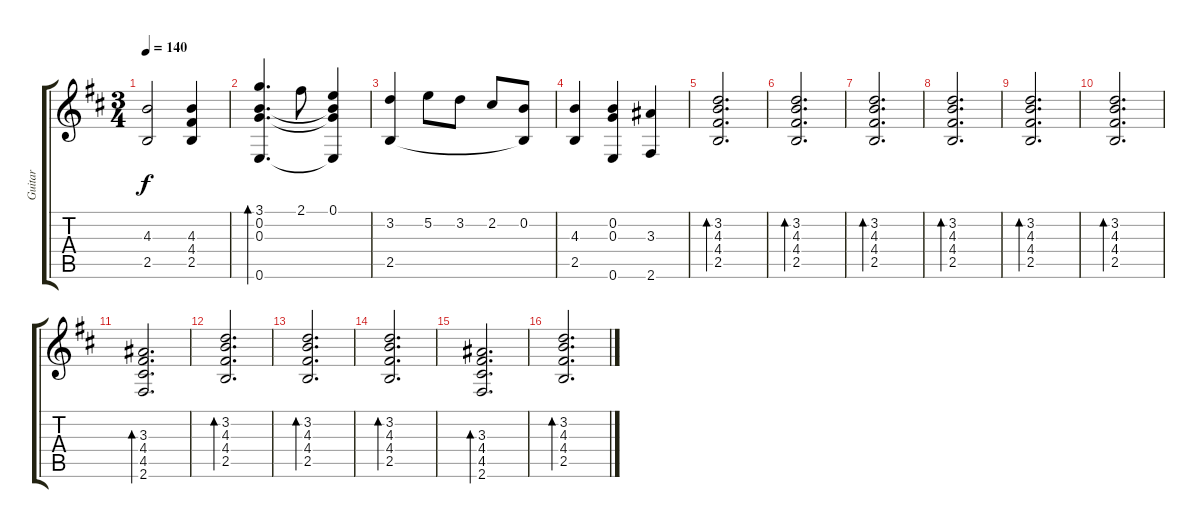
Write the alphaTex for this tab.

\track ("Guitar" "Guitar") {instrument acousticguitarnylon}
\staff {score tabs}
\tuning (E4 B3 G3 D3 A2 E2) {hide}
\ts (3 4)
\tempo 140
\clef g2
\ks bminor
(4.3 2.5).2{dy f} (4.3 4.4 2.5).4 |
(3.1 0.2 0.3 0.6).4{d bd 120} 2.1.8 (0.1 0.2{t} 0.3{t} 0.6{t}).4 |
(3.2 2.5).4 5.2.8 3.2.8 2.2.8 (0.2 2.5{t}).8 |
(4.3 2.5).4 (0.2 0.3 0.6).4 (3.3 2.6).4 |
(3.2 4.3 4.4 2.5).2{d bd 120} |
(3.2 4.3 4.4 2.5).2{d bd 120} |
(3.2 4.3 4.4 2.5).2{d bd 120} |
(3.2 4.3 4.4 2.5).2{d bd 120} |
(3.2 4.3 4.4 2.5).2{d bd 120} |
(3.2 4.3 4.4 2.5).2{d bd 120} |
(3.3 4.4 4.5 2.6).2{d bd 120} |
(3.2 4.3 4.4 2.5).2{d bd 120} |
(3.2 4.3 4.4 2.5).2{d bd 120} |
(3.2 4.3 4.4 2.5).2{d bd 120} |
(3.3 4.4 4.5 2.6).2{d bd 120} |
(3.2 4.3 4.4 2.5).2{d bd 120}
